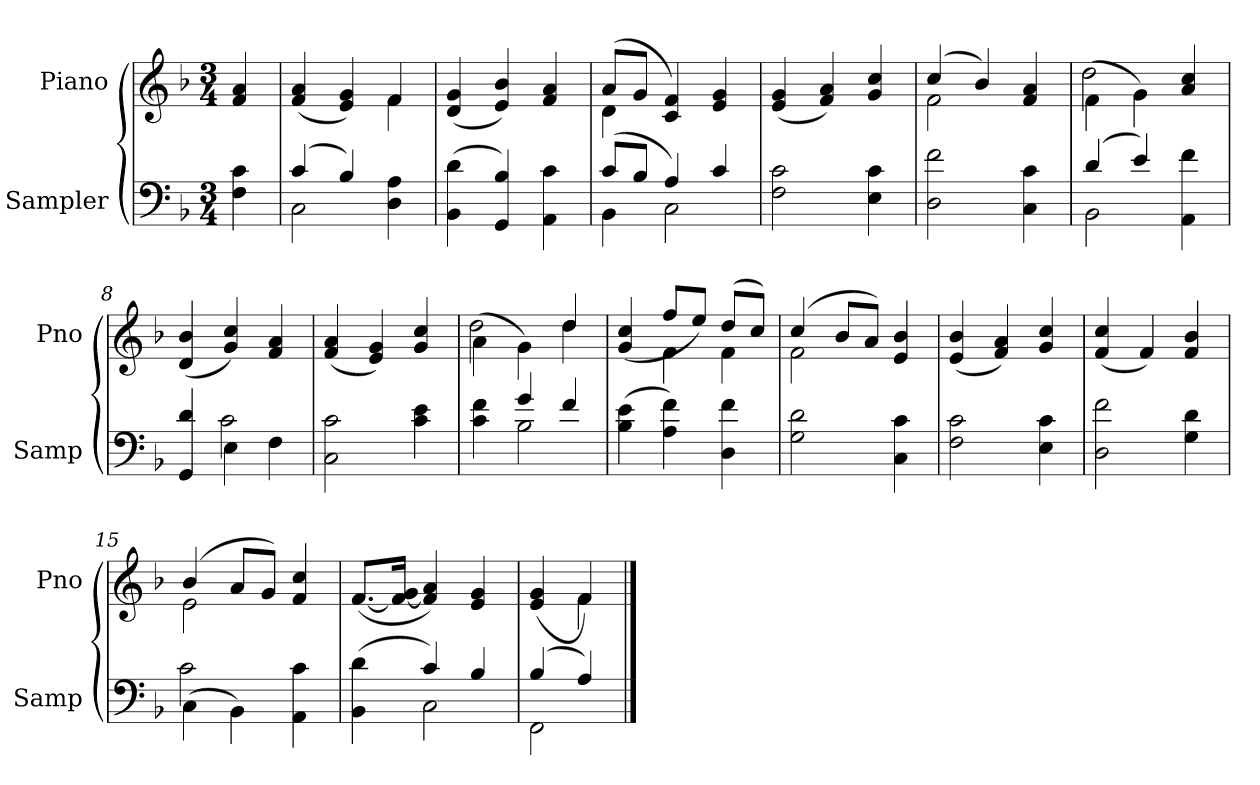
**kern	**kern
*part2	*part1
*staff2	*staff1
*I"Sampler	*I"Piano
*I'Samp	*I'Pno
*clefF4	*clefG2
*k[b-]	*k[b-]
*F:	*F:
*M3/4	*M3/4
=1	=1
4F\ 4c\	4f/ 4a/
=2	=2
*^	*^
(4c/	2C	(4f/ 4a/	2ryy
4B-/)	.	4e/ 4g/)	.
4D\ 4A\	4ryy	4f/	4f
*v	*v	*	*
*	*v	*v
=3	=3
(4BB-\ 4d\	(4d/ 4g/
4GG/ 4B-/)	4e/ 4b-/)
4AA\ 4c\	4f/ 4a/
=4	=4
*^	*^
(8c/L	4BB-	(8a/L	4d
8B-/J	.	8g/J	.
4A/)	2C	4c/ 4f/)	2ryy
4c/	.	4e/ 4g/	.
*v	*v	*	*
*	*v	*v
=5	=5
2F\ 2c\	(4e/ 4g/
.	4f/ 4a/)
4E\ 4c\	4g/ 4cc/
=6	=6
*	*^
2D\ 2f\	(4cc/	2f
.	4b-/)	.
4C\ 4c\	4f/ 4a/	4ryy
=7	=7	=7
*^	*	*
(4d/	2BB-	(4f\	2dd
4e/)	.	4g\)	.
4AA\ 4f\	4ryy	4a/ 4cc/	4ryy
*	*	*v	*v
=8	=8	=8
4GG/ 4d/	4ryy	(4d/ 4b-/
4E\	2c	4g/ 4cc/)
4F\	.	4f/ 4a/
*v	*v	*
=9	=9
2C\ 2c\	(4f/ 4a/
.	4e/ 4g/)
4c\ 4e\	4g/ 4cc/
=10	=10
*^	*^
4c\ 4f\	4ryy	(4a\	2dd
4g/	2B-	4g\)	.
4f/	.	4dd/	4dd
*v	*v	*	*
=11	=11	=11
(4B-\ 4e\	(4g/ 4cc/	4ryy
4A\ 4f\)	8ff/L	4f
.	8ee/J)	.
4D\ 4f\	(8dd/L	4f
.	8cc/J)	.
=12	=12	=12
2G\ 2d\	(4cc/	2f
.	8b-/L	.
.	8a/J)	.
4C\ 4c\	4e/ 4b-/	4ryy
*	*v	*v
=13	=13
2F\ 2c\	(4e/ 4b-/
.	4f/ 4a/)
4E\ 4c\	4g/ 4cc/
=14	=14
2D\ 2f\	(4f/ 4cc/
.	4f/)
4G\ 4d\	4f/ 4b-/
=15	=15
*^	*^
(4C\	2c	(4b-/	2e
4BB-\)	.	8a/L	.
.	.	8g/J)	.
4AA\ 4c\	4ryy	4f/ 4cc/	4ryy
*	*	*v	*v
=16	=16	=16
(4BB-\ 4d\	4ryy	([8.f/L
.	.	16f_/ 16g/Jk
4c/)	2C	4f] 4a)
4B-/	.	4e 4g
=17	=17	=17
*	*	*^
(4B-/	2FF	(4e 4g	4ryy
4A/)	.	4f/)	4f
*v	*v	*	*
*	*v	*v
==	==
*-	*-
